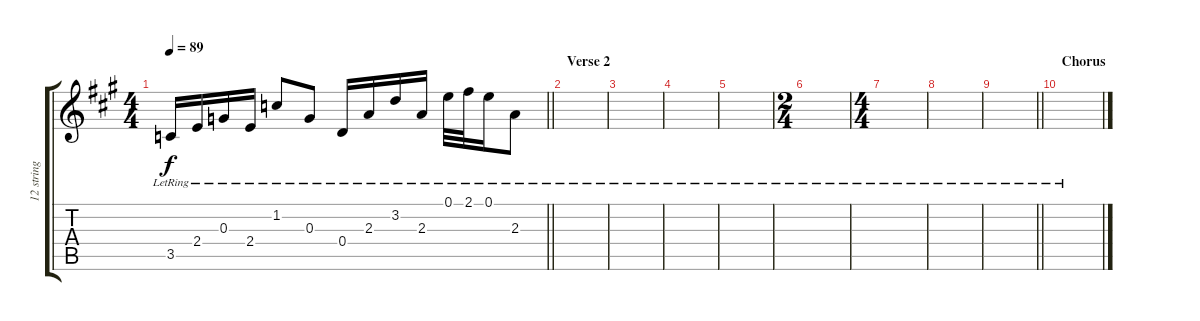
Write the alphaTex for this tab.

\track ("12 string" "12 string") {instrument acousticguitarsteel}
\staff {score tabs}
\tuning (E4 B3 G3 D3 A2 E2) {hide}
\ts (4 4)
\tempo 89
\clef g2
\barLineRight lightlight
\ks a
3.5{lr}.16{dy f} 2.4{lr}.16 0.3{lr}.16 2.4{lr}.16 1.2{lr}.8 0.3{lr}.8 0.4{lr}.16 2.3{lr}.16 3.2{lr}.16 2.3{lr}.16 0.1{lr}.32 2.1{lr}.32 0.1{lr}.16 2.3{lr}.8 |
\section ("" "Verse 2")
|
|
|
|
\ts (2 4)
|
\ts (4 4)
|
|
\barLineRight lightlight
|
\section ("" "Chorus")
